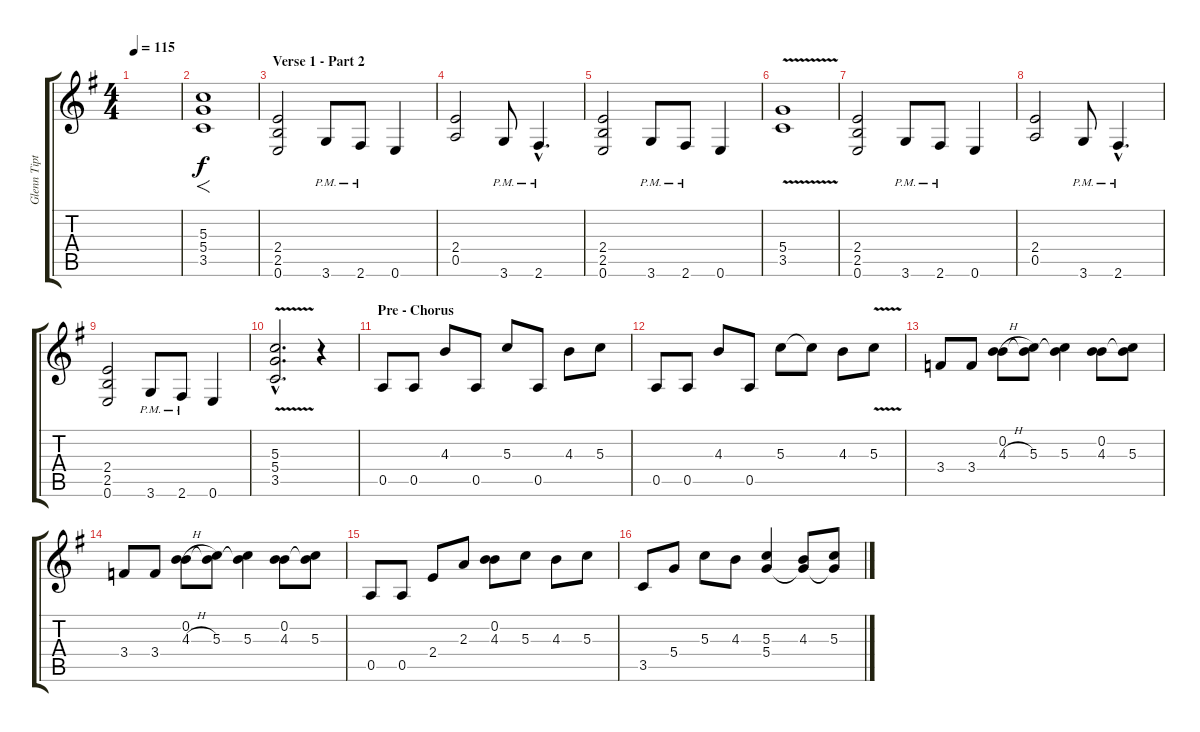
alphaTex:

\track ("Glenn Tipton ?" "Glenn Tipt") {instrument overdrivenguitar}
\staff {score tabs}
\tuning (E4 B3 G3 D3 A2 E2) {hide}
\ts (4 4)
\tempo 115
\clef g2
\ks eminor
|
(5.3 5.4 3.5).1{f dy f} |
\section ("" "Verse 1 - Part 2")
(2.4 2.5 0.6).2 3.6{pm}.8 2.6{pm}.8 0.6.4 |
(2.4 0.5).2 3.6{pm}.8 2.6{hac pm}.4{d} |
(2.4 2.5 0.6).2 3.6{pm}.8 2.6{pm}.8 0.6.4 |
(5.4{v} 3.5).1 |
(2.4 2.5 0.6).2 3.6{pm}.8 2.6{pm}.8 0.6.4 |
(2.4 0.5).2 3.6{pm}.8 2.6{hac pm}.4{d} |
(2.4 2.5 0.6).2 3.6{pm}.8 2.6{pm}.8 0.6.4 |
(5.3{v hac} 5.4{hac} 3.5{hac}).2{d} r.4 |
\section ("" "Pre - Chorus")
0.5.8 0.5.8 4.3.8 0.5.8 5.3.8 0.5.8 4.3.8 5.3.8 |
0.5.8 0.5.8 4.3.8 0.5.8 5.3.8 5.3{t}.8 4.3.8 5.3{v}.8 |
3.4.8 3.4.8 (0.2 4.3{h}).8 (0.2{t} 5.3).8 (0.2{t} 5.3).4 (0.2 4.3).8 (0.2{t} 5.3).8 |
3.4.8 3.4.8 (0.2 4.3{h}).8 (0.2{t} 5.3).8 (0.2{t} 5.3).4 (0.2 4.3).8 (0.2{t} 5.3).8 |
0.5.8 0.5.8 2.4.8 2.3.8 (0.2 4.3).8 5.3.8 4.3.8 5.3.8 |
3.5.8 5.4.8 5.3.8 4.3.8 (5.3 5.4).4 (4.3 5.4{t}).8 (5.3 5.4{t}).8
